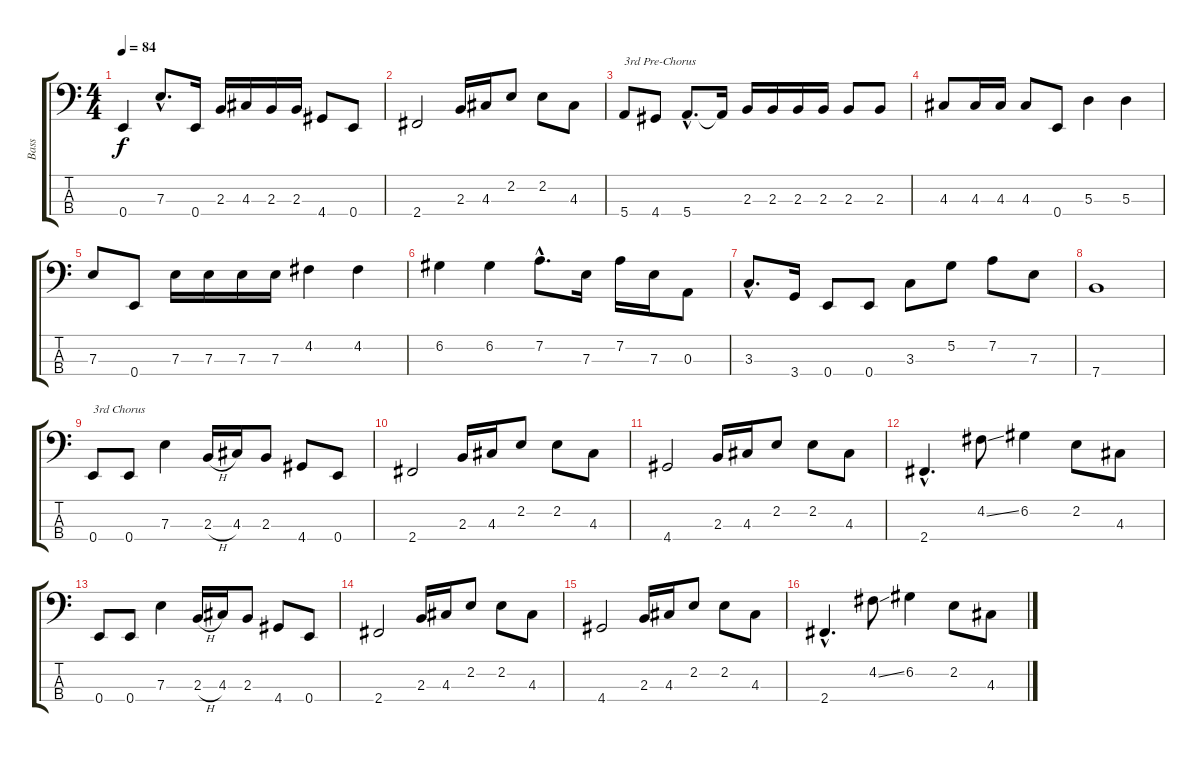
\track ("Bass" "Bass") {instrument electricbassfinger}
\staff {score tabs}
\tuning (G2 D2 A1 E1) {hide}
\ts (4 4)
\tempo 84
\clef f4
\ks c
0.4.4{dy f} 7.3{hac}.8{d} 0.4.16 2.3.16 4.3.16 2.3.16 2.3.16 4.4.8 0.4.8 |
2.4.2 2.3.16 4.3.16 2.2.8 2.2.8 4.3.8 |
5.4.8{txt "3rd Pre-Chorus"} 4.4.8 5.4{hac}.8{d} 5.4{t}.16 2.3.16 2.3.16 2.3.16 2.3.16 2.3.8 2.3.8 |
4.3.8 4.3.16 4.3.16 4.3.8 0.4.8 5.3.4 5.3.4 |
7.3.8 0.4.8 7.3.16 7.3.16 7.3.16 7.3.16 4.2.4 4.2.4 |
6.2.4 6.2.4 7.2{hac}.8{d} 7.3.16 7.2.16 7.3.16 0.3.8 |
3.3{hac}.8{d} 3.4.16 0.4.8 0.4.8 3.3.8 5.2.8 7.2.8 7.3.8 |
7.4.1 |
0.4.8{txt "3rd Chorus"} 0.4.8 7.3.4 2.3{h}.16 4.3.16 2.3.8 4.4.8 0.4.8 |
2.4.2 2.3.16 4.3.16 2.2.8 2.2.8 4.3.8 |
4.4.2 2.3.16 4.3.16 2.2.8 2.2.8 4.3.8 |
2.4{hac}.4{d} 4.2{ss}.8 6.2.4 2.2.8 4.3.8 |
0.4.8 0.4.8 7.3.4 2.3{h}.16 4.3.16 2.3.8 4.4.8 0.4.8 |
2.4.2 2.3.16 4.3.16 2.2.8 2.2.8 4.3.8 |
4.4.2 2.3.16 4.3.16 2.2.8 2.2.8 4.3.8 |
2.4{hac}.4{d} 4.2{ss}.8 6.2.4 2.2.8 4.3.8
